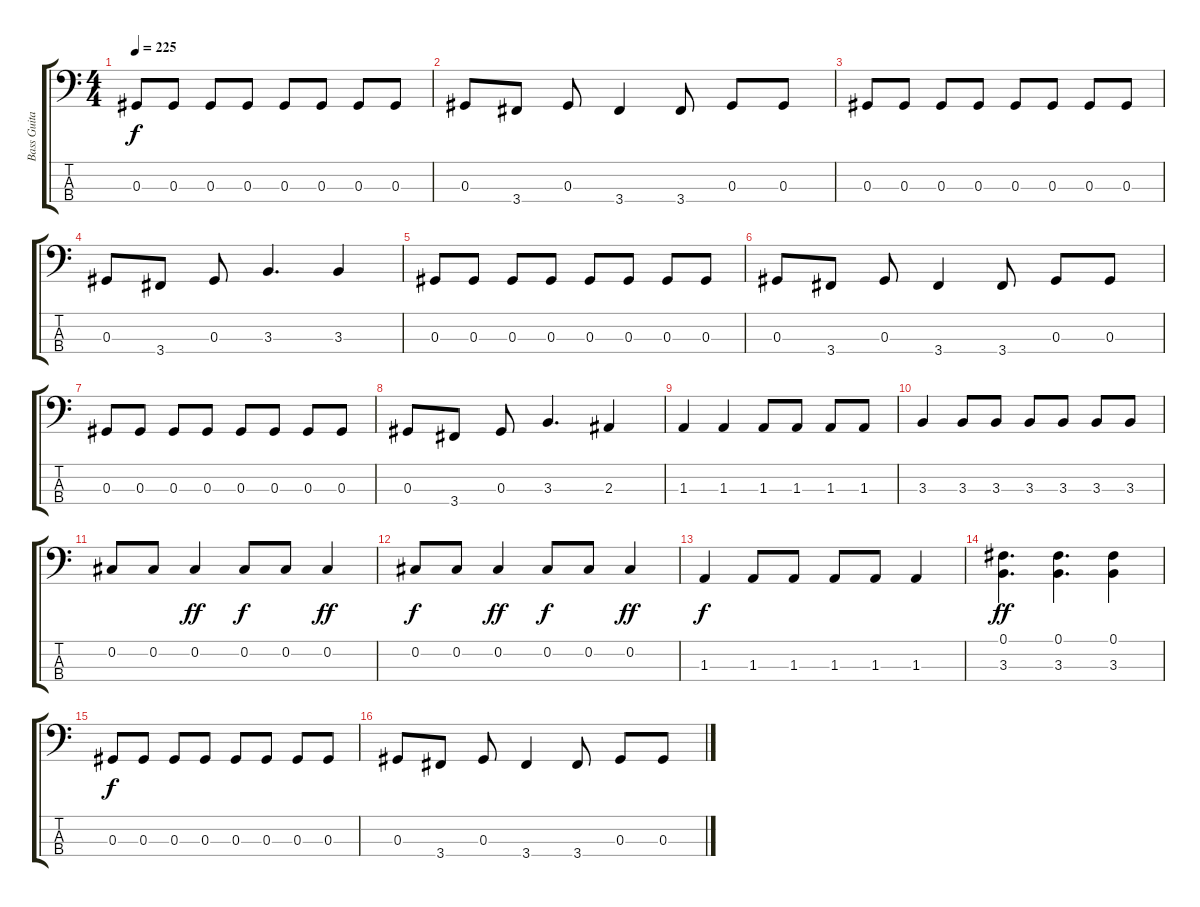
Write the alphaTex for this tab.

\track ("Bass Guitar" "Bass Guita") {instrument electricbasspick}
\staff {score tabs}
\tuning (Gb2 Db2 Ab1 Eb1) {hide}
\ts (4 4)
\tempo 225
\clef f4
\ks c
0.3.8{dy f} 0.3.8 0.3.8 0.3.8 0.3.8 0.3.8 0.3.8 0.3.8 |
0.3.8 3.4.8 0.3.8 3.4.4 3.4.8 0.3.8 0.3.8 |
0.3.8 0.3.8 0.3.8 0.3.8 0.3.8 0.3.8 0.3.8 0.3.8 |
0.3.8 3.4.8 0.3.8 3.3.4{d} 3.3.4 |
0.3.8 0.3.8 0.3.8 0.3.8 0.3.8 0.3.8 0.3.8 0.3.8 |
0.3.8 3.4.8 0.3.8 3.4.4 3.4.8 0.3.8 0.3.8 |
0.3.8 0.3.8 0.3.8 0.3.8 0.3.8 0.3.8 0.3.8 0.3.8 |
0.3.8 3.4.8 0.3.8 3.3.4{d} 2.3.4 |
1.3.4 1.3.4 1.3.8 1.3.8 1.3.8 1.3.8 |
3.3.4 3.3.8 3.3.8 3.3.8 3.3.8 3.3.8 3.3.8 |
0.2.8 0.2.8 0.2.4{dy ff} 0.2.8{dy f} 0.2.8 0.2.4{dy ff} |
0.2.8{dy f} 0.2.8 0.2.4{dy ff} 0.2.8{dy f} 0.2.8 0.2.4{dy ff} |
1.3.4{dy f} 1.3.8 1.3.8 1.3.8 1.3.8 1.3.4 |
(0.1 3.3).4{d dy ff} (0.1 3.3).4{d} (0.1 3.3).4 |
0.3.8{dy f} 0.3.8 0.3.8 0.3.8 0.3.8 0.3.8 0.3.8 0.3.8 |
0.3.8 3.4.8 0.3.8 3.4.4 3.4.8 0.3.8 0.3.8
